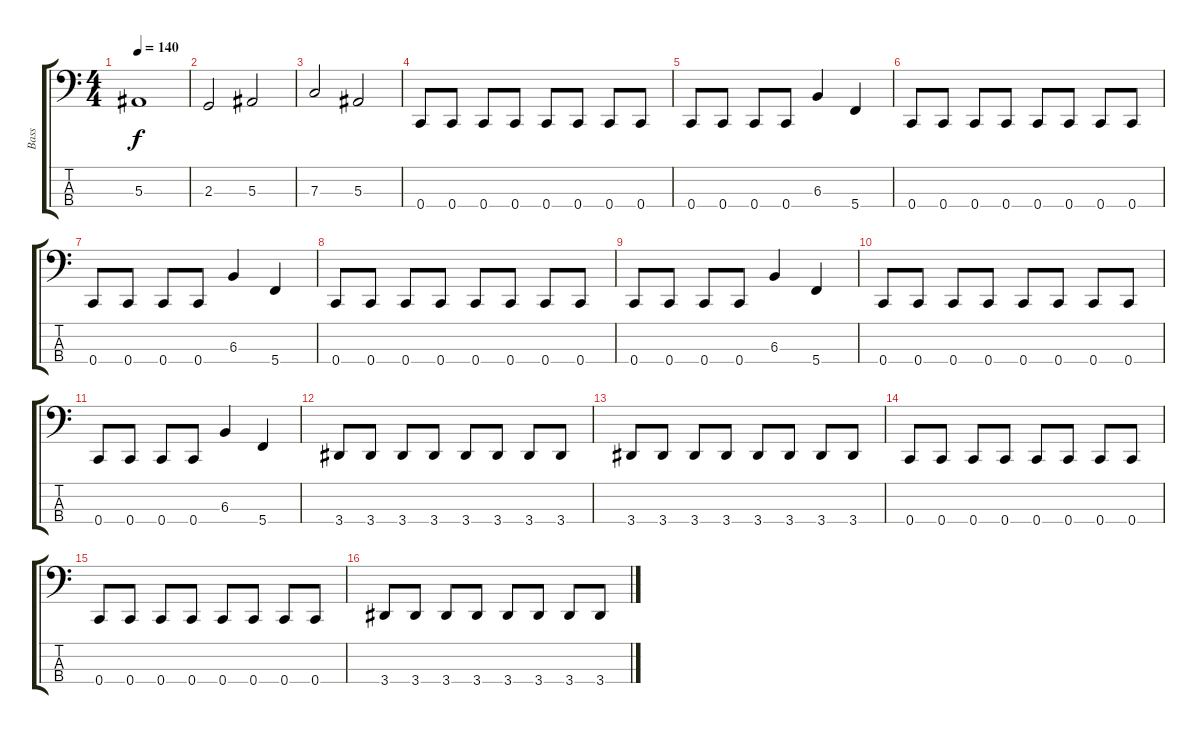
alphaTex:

\track ("Bass" "Bass") {instrument electricbasspick}
\staff {score tabs}
\tuning (Eb2 Bb1 F1 C1) {hide}
\ts (4 4)
\tempo 140
\clef f4
\ks c
5.3.1{dy f} |
2.3.2 5.3.2 |
7.3.2 5.3.2 |
0.4.8 0.4.8 0.4.8 0.4.8 0.4.8 0.4.8 0.4.8 0.4.8 |
0.4.8 0.4.8 0.4.8 0.4.8 6.3.4 5.4.4 |
0.4.8 0.4.8 0.4.8 0.4.8 0.4.8 0.4.8 0.4.8 0.4.8 |
0.4.8 0.4.8 0.4.8 0.4.8 6.3.4 5.4.4 |
0.4.8 0.4.8 0.4.8 0.4.8 0.4.8 0.4.8 0.4.8 0.4.8 |
0.4.8 0.4.8 0.4.8 0.4.8 6.3.4 5.4.4 |
0.4.8 0.4.8 0.4.8 0.4.8 0.4.8 0.4.8 0.4.8 0.4.8 |
0.4.8 0.4.8 0.4.8 0.4.8 6.3.4 5.4.4 |
3.4.8 3.4.8 3.4.8 3.4.8 3.4.8 3.4.8 3.4.8 3.4.8 |
3.4.8 3.4.8 3.4.8 3.4.8 3.4.8 3.4.8 3.4.8 3.4.8 |
0.4.8 0.4.8 0.4.8 0.4.8 0.4.8 0.4.8 0.4.8 0.4.8 |
0.4.8 0.4.8 0.4.8 0.4.8 0.4.8 0.4.8 0.4.8 0.4.8 |
3.4.8 3.4.8 3.4.8 3.4.8 3.4.8 3.4.8 3.4.8 3.4.8
